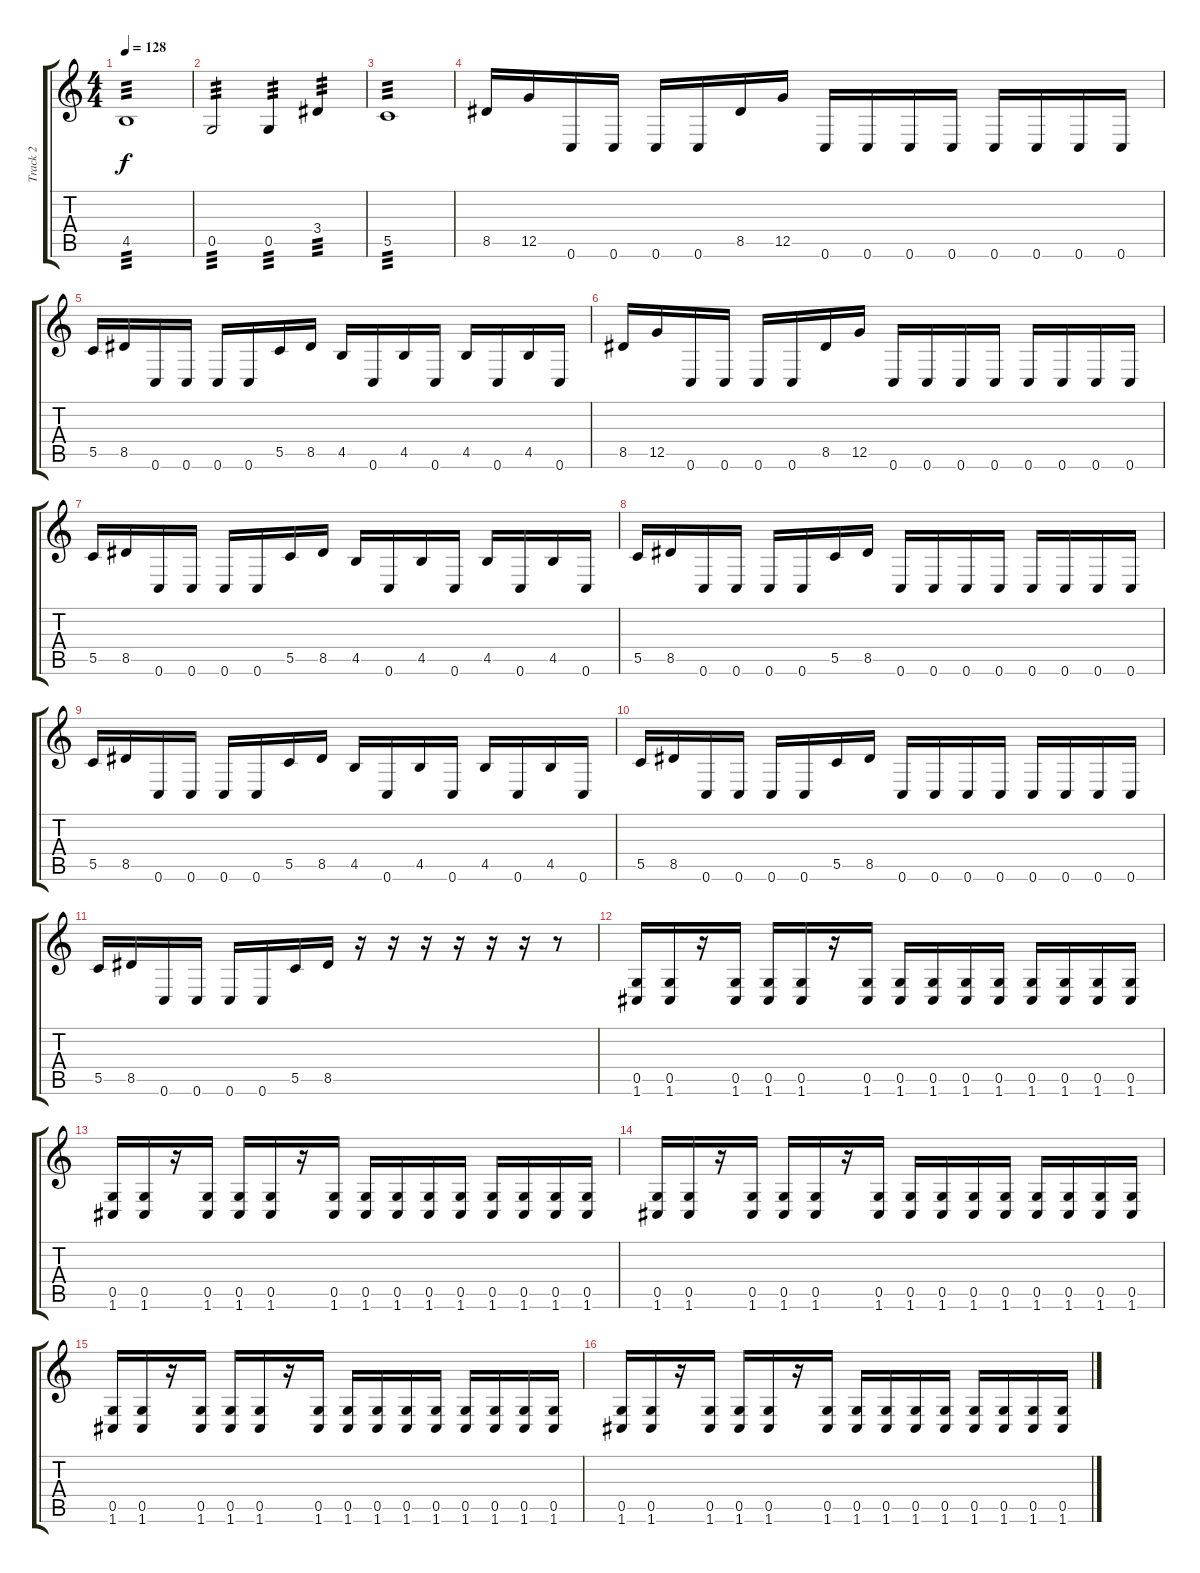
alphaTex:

\track ("Track 2" "Track 2") {instrument distortionguitar}
\staff {score tabs}
\tuning (D4 A3 F3 C3 G2 C2) {hide}
\ts (4 4)
\tempo 128
\clef g2
\ks c
4.5.1{tp 3 dy f} |
0.5.2{tp 3} 0.5.4{tp 3} 3.4.4{tp 3} |
5.5.1{tp 3} |
8.5.16 12.5.16 0.6.16 0.6.16 0.6.16 0.6.16 8.5.16 12.5.16 0.6.16 0.6.16 0.6.16 0.6.16 0.6.16 0.6.16 0.6.16 0.6.16 |
5.5.16 8.5.16 0.6.16 0.6.16 0.6.16 0.6.16 5.5.16 8.5.16 4.5.16 0.6.16 4.5.16 0.6.16 4.5.16 0.6.16 4.5.16 0.6.16 |
8.5.16 12.5.16 0.6.16 0.6.16 0.6.16 0.6.16 8.5.16 12.5.16 0.6.16 0.6.16 0.6.16 0.6.16 0.6.16 0.6.16 0.6.16 0.6.16 |
5.5.16 8.5.16 0.6.16 0.6.16 0.6.16 0.6.16 5.5.16 8.5.16 4.5.16 0.6.16 4.5.16 0.6.16 4.5.16 0.6.16 4.5.16 0.6.16 |
5.5.16 8.5.16 0.6.16 0.6.16 0.6.16 0.6.16 5.5.16 8.5.16 0.6.16 0.6.16 0.6.16 0.6.16 0.6.16 0.6.16 0.6.16 0.6.16 |
5.5.16 8.5.16 0.6.16 0.6.16 0.6.16 0.6.16 5.5.16 8.5.16 4.5.16 0.6.16 4.5.16 0.6.16 4.5.16 0.6.16 4.5.16 0.6.16 |
5.5.16 8.5.16 0.6.16 0.6.16 0.6.16 0.6.16 5.5.16 8.5.16 0.6.16 0.6.16 0.6.16 0.6.16 0.6.16 0.6.16 0.6.16 0.6.16 |
5.5.16 8.5.16 0.6.16 0.6.16 0.6.16 0.6.16 5.5.16 8.5.16 r.16 r.16 r.16 r.16 r.16 r.16 r.8 |
(0.5 1.6).16 (0.5 1.6).16 r.16 (0.5 1.6).16 (0.5 1.6).16 (0.5 1.6).16 r.16 (0.5 1.6).16 (0.5 1.6).16 (0.5 1.6).16 (0.5 1.6).16 (0.5 1.6).16 (0.5 1.6).16 (0.5 1.6).16 (0.5 1.6).16 (0.5 1.6).16 |
(0.5 1.6).16 (0.5 1.6).16 r.16 (0.5 1.6).16 (0.5 1.6).16 (0.5 1.6).16 r.16 (0.5 1.6).16 (0.5 1.6).16 (0.5 1.6).16 (0.5 1.6).16 (0.5 1.6).16 (0.5 1.6).16 (0.5 1.6).16 (0.5 1.6).16 (0.5 1.6).16 |
(0.5 1.6).16 (0.5 1.6).16 r.16 (0.5 1.6).16 (0.5 1.6).16 (0.5 1.6).16 r.16 (0.5 1.6).16 (0.5 1.6).16 (0.5 1.6).16 (0.5 1.6).16 (0.5 1.6).16 (0.5 1.6).16 (0.5 1.6).16 (0.5 1.6).16 (0.5 1.6).16 |
(0.5 1.6).16 (0.5 1.6).16 r.16 (0.5 1.6).16 (0.5 1.6).16 (0.5 1.6).16 r.16 (0.5 1.6).16 (0.5 1.6).16 (0.5 1.6).16 (0.5 1.6).16 (0.5 1.6).16 (0.5 1.6).16 (0.5 1.6).16 (0.5 1.6).16 (0.5 1.6).16 |
(0.5 1.6).16 (0.5 1.6).16 r.16 (0.5 1.6).16 (0.5 1.6).16 (0.5 1.6).16 r.16 (0.5 1.6).16 (0.5 1.6).16 (0.5 1.6).16 (0.5 1.6).16 (0.5 1.6).16 (0.5 1.6).16 (0.5 1.6).16 (0.5 1.6).16 (0.5 1.6).16
